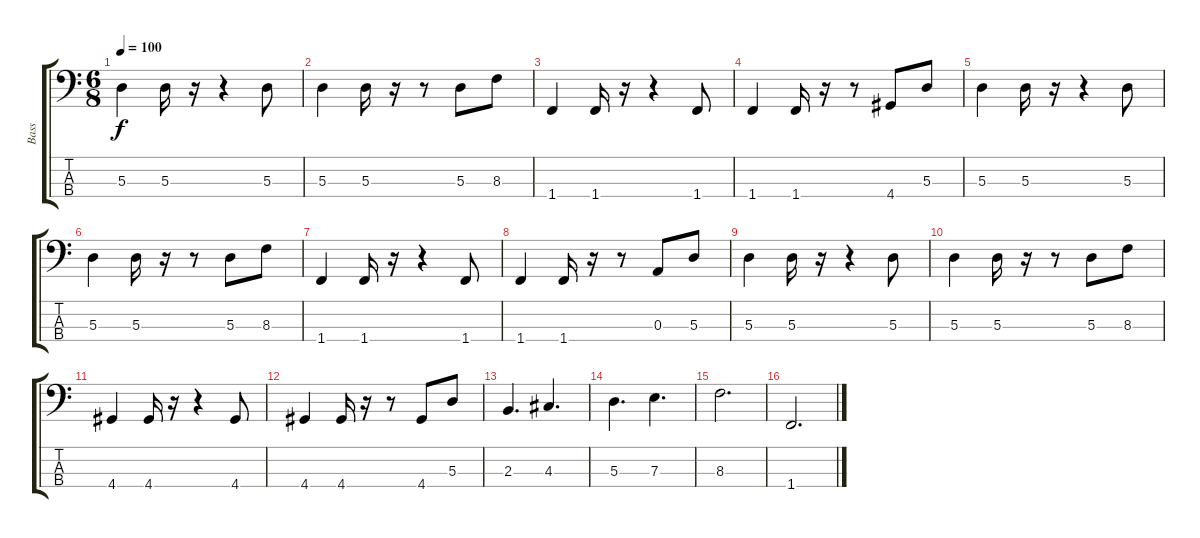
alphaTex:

\track ("Bass" "Bass") {instrument electricbassfinger}
\staff {score tabs}
\tuning (G2 D2 A1 E1) {hide}
\ts (6 8)
\tempo 100
\clef f4
\ks c
5.3.4{dy f} 5.3.16 r.16 r.4 5.3.8 |
5.3.4 5.3.16 r.16 r.8 5.3.8 8.3.8 |
1.4.4 1.4.16 r.16 r.4 1.4.8 |
1.4.4 1.4.16 r.16 r.8 4.4.8 5.3.8 |
5.3.4 5.3.16 r.16 r.4 5.3.8 |
5.3.4 5.3.16 r.16 r.8 5.3.8 8.3.8 |
1.4.4 1.4.16 r.16 r.4 1.4.8 |
1.4.4 1.4.16 r.16 r.8 0.3.8 5.3.8 |
5.3.4 5.3.16 r.16 r.4 5.3.8 |
5.3.4 5.3.16 r.16 r.8 5.3.8 8.3.8 |
4.4.4 4.4.16 r.16 r.4 4.4.8 |
4.4.4 4.4.16 r.16 r.8 4.4.8 5.3.8 |
2.3.4{d} 4.3.4{d} |
5.3.4{d} 7.3.4{d} |
8.3.2{d} |
1.4.2{d}
